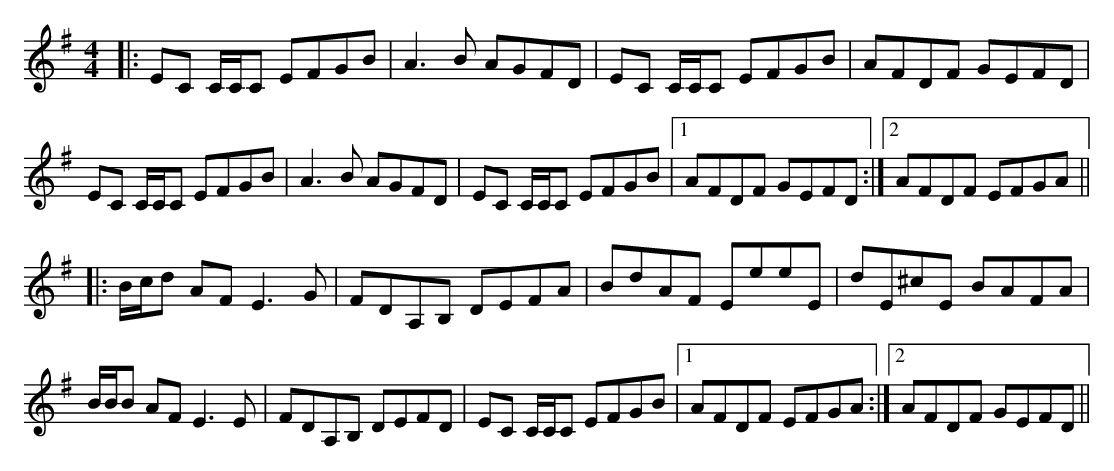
X:1
M:4/4
K:Emin
|:EC C/C/C EFGB|A2>B2 AGFD|EC C/C/C EFGB|AFDF GEFD|
EC C/C/C EFGB|A2>B2 AGFD|EC C/C/C EFGB|1 AFDF GEFD:|2 AFDF EFGA||
|:B/c/d AF2< E2G|FDA,B, DEFA|BdAF EeeE|dE^cE BAFA|
B/B/B AF2< E2E|FDA,B, DEFD|EC C/C/C EFGB|1 AFDF EFGA:|2 AFDF GEFD||
